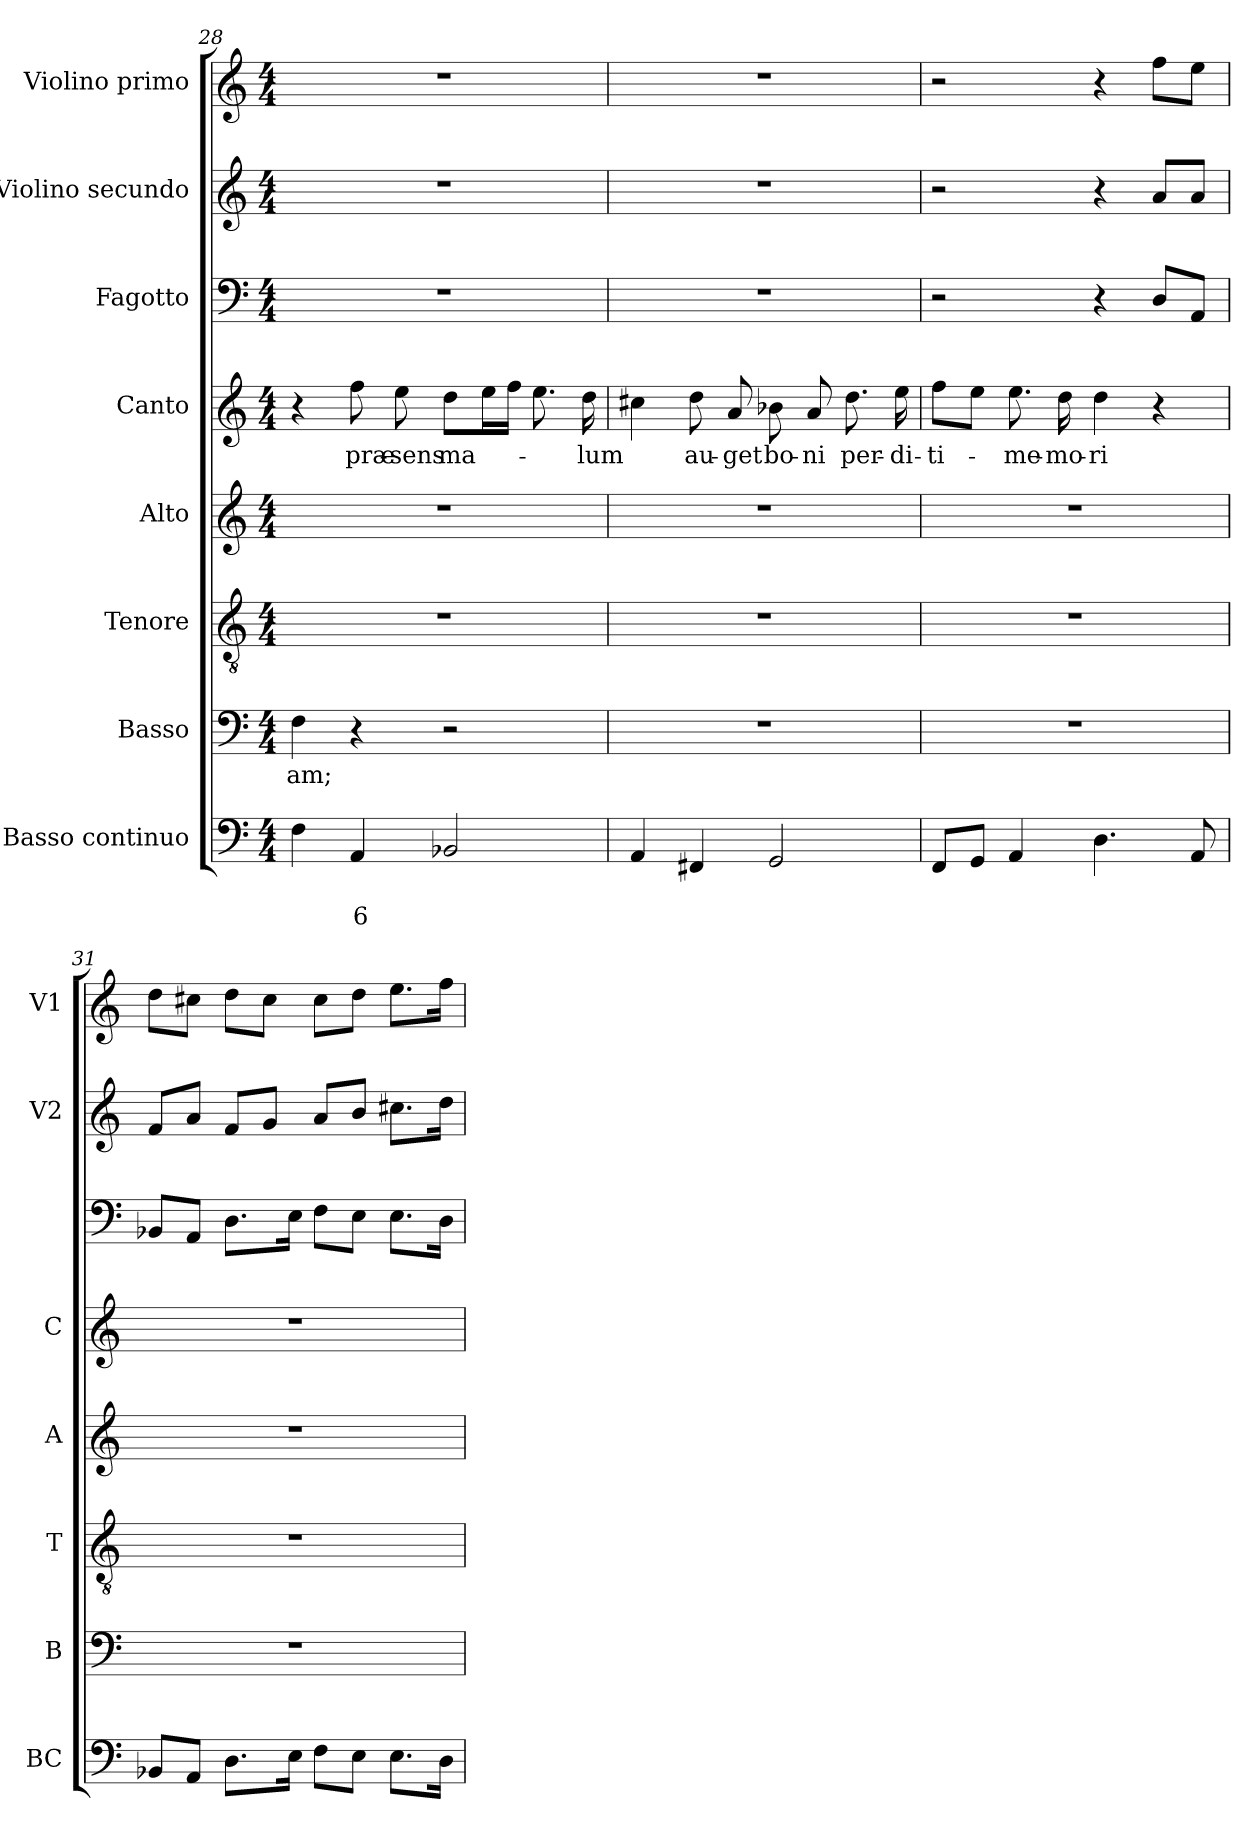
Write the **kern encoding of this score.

**kern	**text	**text	**kern	**text	**kern	**kern	**kern	**text	**kern	**kern	**kern
*part8	*part8	*part8	*part7	*part7	*part6	*part5	*part4	*part4	*part3	*part2	*part1
*staff8	*staff8	*staff8	*staff7	*staff7	*staff6	*staff5	*staff4	*staff4	*staff3	*staff2	*staff1
*I"Basso continuo	*	*	*I"Basso	*	*I"Tenore	*I"Alto	*I"Canto	*	*I"Fagotto	*I"Violino secundo	*I"Violino primo
*I'BC	*	*	*I'B	*	*I'T	*I'A	*I'C	*	*	*I'V2	*I'V1
!!LO:LB:g=z
*clefF4	*	*	*clefF4	*	*clefGv2	*clefG2	*clefG2	*	*clefF4	*clefG2	*clefG2
*k[]	*	*	*k[]	*	*k[]	*k[]	*k[]	*	*k[]	*k[]	*k[]
*C:	*	*	*C:	*	*C:	*C:	*C:	*	*C:	*C:	*C:
*M4/4	*	*	*M4/4	*	*M4/4	*M4/4	*M4/4	*	*M4/4	*M4/4	*M4/4
=28	=28	=28	=28	=28	=28	=28	=28	=28	=28	=28	=28
!	!	!	!	!LO:LY:b	!	!	!	!	!	!	!
4F\	.	.	4F\	-am;	1r	1r	4r	.	1r	1r	1r
!	!	!LO:LY:b	!	!	!	!	!	!LO:LY:b	!	!	!
4AA/	.	6	4r	.	.	.	8ff\	præ-	.	.	.
!	!	!	!	!	!	!	!	!LO:LY:b	!	!	!
.	.	.	.	.	.	.	8ee\	-sens	.	.	.
!	!	!	!	!	!	!	!	!LO:LY:b	!	!	!
2BB-X/	.	.	2r	.	.	.	8dd\L	ma-	.	.	.
.	.	.	.	.	.	.	16ee\L	.	.	.	.
.	.	.	.	.	.	.	16ff\JJ	.	.	.	.
.	.	.	.	.	.	.	8.ee\	.	.	.	.
!	!	!	!	!	!	!	!	!LO:LY:b	!	!	!
.	.	.	.	.	.	.	16dd\	-lum	.	.	.
=29	=29	=29	=29	=29	=29	=29	=29	=29	=29	=29	=29
4AA/	.	.	1r	.	1r	1r	4cc#X\	.	1r	1r	1r
!	!	!	!	!	!	!	!	!LO:LY:b	!	!	!
4FF#X/	.	.	.	.	.	.	8dd\	au-	.	.	.
!	!	!	!	!	!	!	!	!LO:LY:b	!	!	!
.	.	.	.	.	.	.	8a/	-get	.	.	.
!	!	!	!	!	!	!	!	!LO:LY:b	!	!	!
2GG/	.	.	.	.	.	.	8b-X\	bo-	.	.	.
!	!	!	!	!	!	!	!	!LO:LY:b	!	!	!
.	.	.	.	.	.	.	8a/	-ni	.	.	.
!	!	!	!	!	!	!	!	!LO:LY:b	!	!	!
.	.	.	.	.	.	.	8.dd\	per-	.	.	.
!	!	!	!	!	!	!	!	!LO:LY:b	!	!	!
.	.	.	.	.	.	.	16ee\	-di-	.	.	.
=30	=30	=30	=30	=30	=30	=30	=30	=30	=30	=30	=30
!	!	!	!	!	!	!	!	!LO:LY:b	!	!	!
8FF/L	.	.	1r	.	1r	1r	8ff\L	-ti-	2r	2r	2r
8GG/J	.	.	.	.	.	.	8ee\J	.	.	.	.
!	!	!	!	!	!	!	!	!LO:LY:b	!	!	!
4AA/	.	.	.	.	.	.	8.ee\	-me-	.	.	.
!	!	!	!	!	!	!	!	!LO:LY:b	!	!	!
.	.	.	.	.	.	.	16dd\	-mo-	.	.	.
!	!	!	!	!	!	!	!	!LO:LY:b	!	!	!
4.D\	.	.	.	.	.	.	4dd\	-ri-	4r	4r	4r
!	!	!	!	!	!	!	!	!LO:LY:b	!	!	!
.	.	.	.	.	.	.	4r	-am.	8D/L	8a/L	8ff\L
8AA/	.	.	.	.	.	.	.	.	8AA/J	8a/J	8ee\J
=31	=31	=31	=31	=31	=31	=31	=31	=31	=31	=31	=31
8BB-X/L	.	.	1r	.	1r	1r	1r	.	8BB-X/L	8f/L	8dd\L
8AA/J	.	.	.	.	.	.	.	.	8AA/J	8a/J	8cc#X\J
8.D\L	.	.	.	.	.	.	.	.	8.D\L	8f/L	8dd\L
.	.	.	.	.	.	.	.	.	.	8g/J	8cc#\J
16E\Jk	.	.	.	.	.	.	.	.	16E\Jk	.	.
8F\L	.	.	.	.	.	.	.	.	8F\L	8a/L	8cc#\L
8E\J	.	.	.	.	.	.	.	.	8E\J	8b/J	8dd\J
8.E\L	.	.	.	.	.	.	.	.	8.E\L	8.cc#X\L	8.ee\L
16D\Jk	.	.	.	.	.	.	.	.	16D\Jk	16dd\Jk	16ff\Jk
=	=	=	=	=	=	=	=	=	=	=	=
*-	*-	*-	*-	*-	*-	*-	*-	*-	*-	*-	*-
